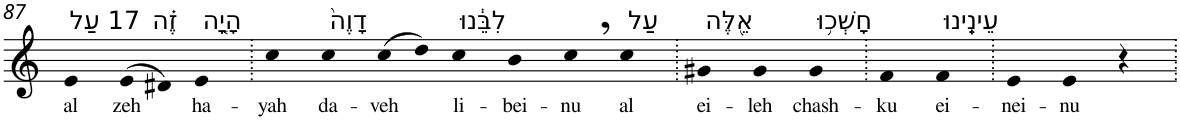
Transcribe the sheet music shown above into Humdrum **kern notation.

**kern	**text
*part1	*part1
*staff1	*staff1
*I"Piano	*
*I'Pno	*
!!LO:PB:g=z
*clefG2	*
*k[]	*
=87	=87
!LO:TX:a:t=17 עַל	!
!	!LO:LY:b
4e	al
!LO:TX:a:t=זֶ֗ה	!
!	!LO:LY:b
(>8e	zeh
8d#X)	.
!LO:TX:a:t=הָיָ֤ה	!
!	!LO:LY:b
4e	ha-
=88.	=88.
!	!LO:LY:b
4cc	-yah
!LO:TX:a:t=דָוֶה֙	!
!	!LO:LY:b
4cc	da-
!	!LO:LY:b
(8cc	-veh
8dd)	.
!LO:TX:a:t=לִבֵּ֔נוּ	!
!	!LO:LY:b
4cc	li-
!	!LO:LY:b
4b	-bei-
!	!LO:LY:b
4cc,	-nu
!LO:TX:a:t=עַל	!
!	!LO:LY:b
4cc	al
=89.	=89.
!LO:TX:a:t=אֵ֖לֶּה	!
!	!LO:LY:b
4g#X	ei-
!	!LO:LY:b
4g#	-leh
!LO:TX:a:t=חָשְׁכ֥וּ	!
!	!LO:LY:b
4g#	chash-
=90.	=90.
!	!LO:LY:b
4f	-ku
!LO:TX:a:t=עֵינֵֽינוּ	!
!	!LO:LY:b
4f	ei-
=91.	=91.
!	!LO:LY:b
4e	-nei-
!	!LO:LY:b
4e	-nu
4r	.
=.	=.
*-	*-
